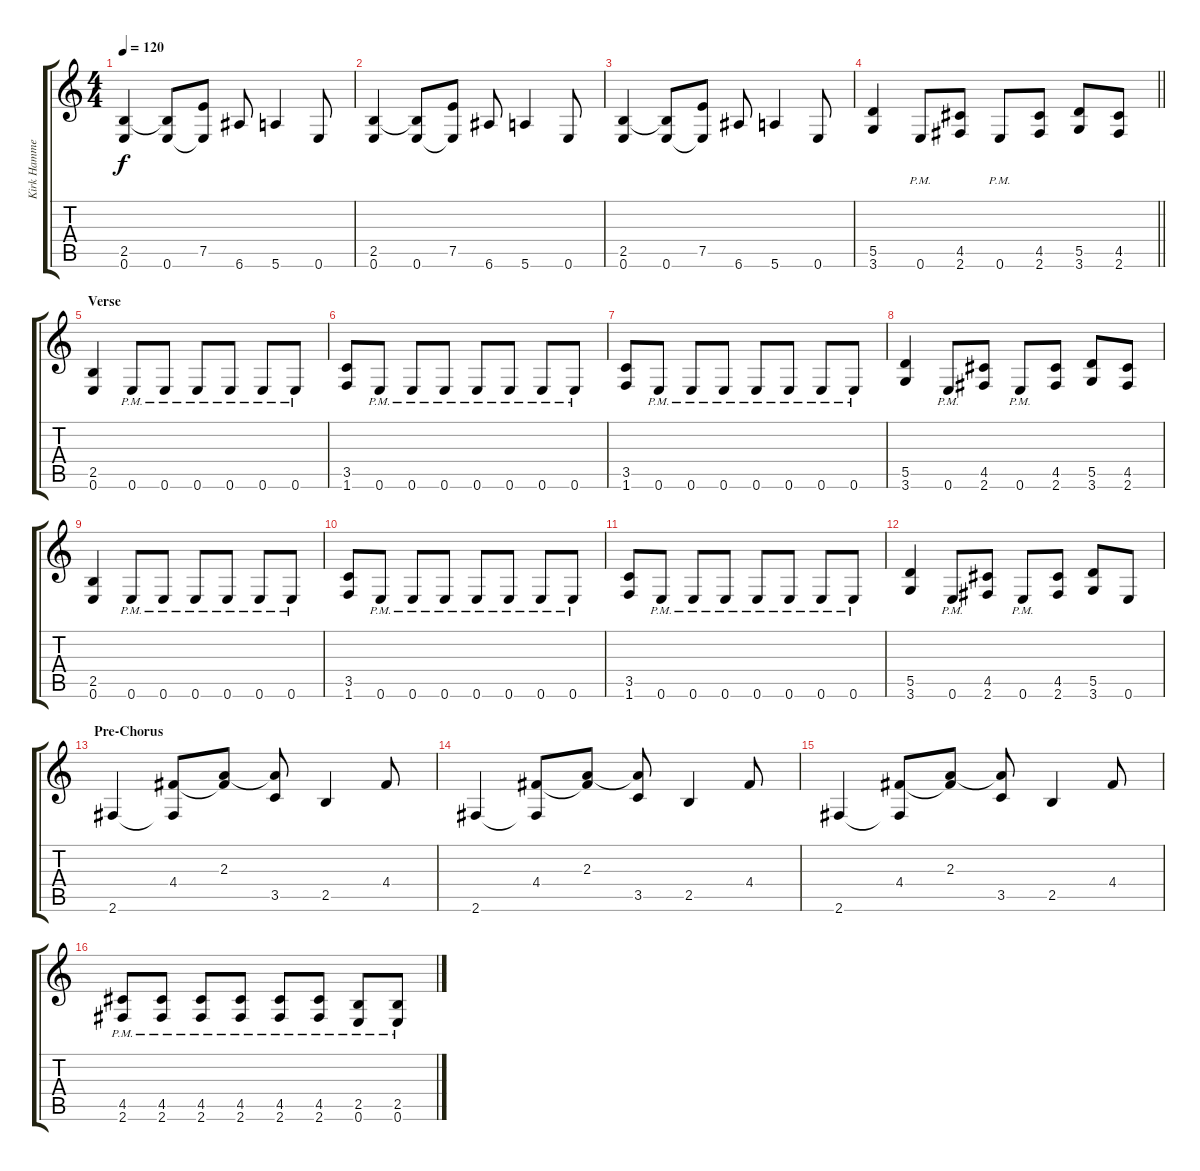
\track ("Kirk Hammet" "Kirk Hamme") {instrument distortionguitar}
\staff {score tabs}
\tuning (E4 B3 G3 D3 A2 E2) {hide}
\ts (4 4)
\tempo 120
\clef g2
\ks c
(2.5 0.6).4{dy f} (2.5{t} 0.6).8 (7.5 0.6{t}).8 6.6.8 5.6.4 0.6.8 |
(2.5 0.6).4 (2.5{t} 0.6).8 (7.5 0.6{t}).8 6.6.8 5.6.4 0.6.8 |
(2.5 0.6).4 (2.5{t} 0.6).8 (7.5 0.6{t}).8 6.6.8 5.6.4 0.6.8 |
\barLineRight lightlight
(5.5 3.6).4 0.6{pm}.8 (4.5 2.6).8 0.6{pm}.8 (4.5 2.6).8 (5.5 3.6).8 (4.5 2.6).8 |
\section ("" "Verse")
(2.5 0.6).4 0.6{pm}.8 0.6{pm}.8 0.6{pm}.8 0.6{pm}.8 0.6{pm}.8 0.6{pm}.8 |
(3.5 1.6).8 0.6{pm}.8 0.6{pm}.8 0.6{pm}.8 0.6{pm}.8 0.6{pm}.8 0.6{pm}.8 0.6{pm}.8 |
(3.5 1.6).8 0.6{pm}.8 0.6{pm}.8 0.6{pm}.8 0.6{pm}.8 0.6{pm}.8 0.6{pm}.8 0.6{pm}.8 |
(5.5 3.6).4 0.6{pm}.8 (4.5 2.6).8 0.6{pm}.8 (4.5 2.6).8 (5.5 3.6).8 (4.5 2.6).8 |
(2.5 0.6).4 0.6{pm}.8 0.6{pm}.8 0.6{pm}.8 0.6{pm}.8 0.6{pm}.8 0.6{pm}.8 |
(3.5 1.6).8 0.6{pm}.8 0.6{pm}.8 0.6{pm}.8 0.6{pm}.8 0.6{pm}.8 0.6{pm}.8 0.6{pm}.8 |
(3.5 1.6).8 0.6{pm}.8 0.6{pm}.8 0.6{pm}.8 0.6{pm}.8 0.6{pm}.8 0.6{pm}.8 0.6{pm}.8 |
(5.5 3.6).4 0.6{pm}.8 (4.5 2.6).8 0.6{pm}.8 (4.5 2.6).8 (5.5 3.6).8 0.6.8 |
\section ("" "Pre-Chorus")
2.6.4 (4.4 2.6{t}).8 (2.3 4.4{t}).8 (2.3{t} 3.5).8 2.5.4 4.4.8 |
2.6.4 (4.4 2.6{t}).8 (2.3 4.4{t}).8 (2.3{t} 3.5).8 2.5.4 4.4.8 |
2.6.4 (4.4 2.6{t}).8 (2.3 4.4{t}).8 (2.3{t} 3.5).8 2.5.4 4.4.8 |
(4.5 2.6{pm}).8 (4.5 2.6{pm}).8 (4.5 2.6{pm}).8 (4.5 2.6{pm}).8 (4.5 2.6{pm}).8 (4.5 2.6{pm}).8 (2.5 0.6{pm}).8 (2.5 0.6{pm}).8
